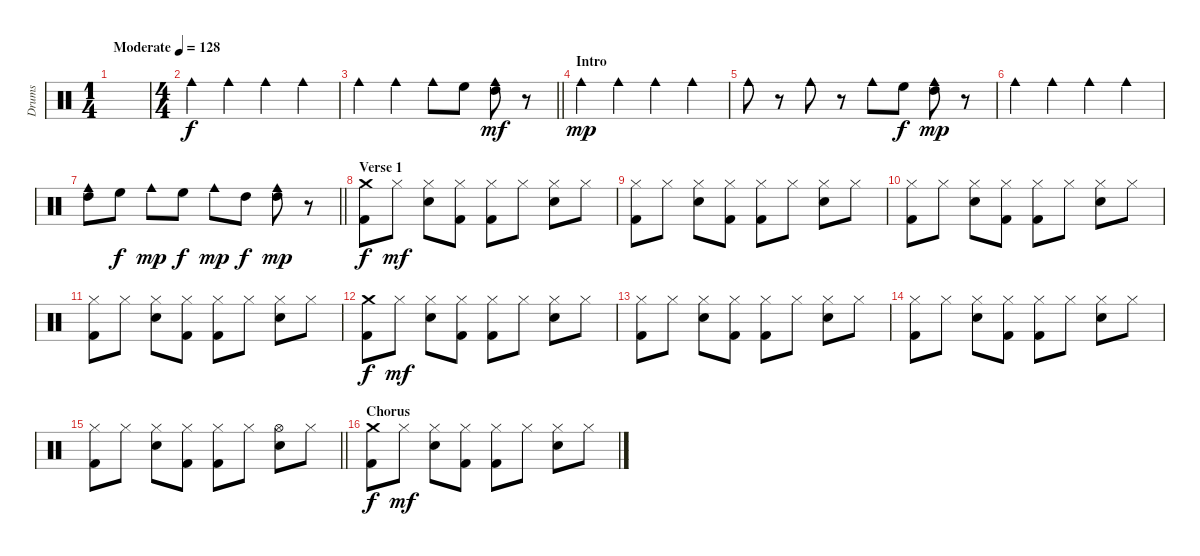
\track ("Drums" "Drums") {instrument percussion}
\staff {score}
\articulation defaults
\ts (1 4)
\tempo (128 "Moderate")
\clef neutral
\ks c
|
\ts (4 4)
"Cowbell medium (hit)".4 "Cowbell medium (hit)".4 "Cowbell medium (hit)".4 "Cowbell medium (hit)".4 |
\barLineRight lightlight "Cowbell medium (hit)".4 "Cowbell medium (hit)".4 "Cowbell medium (hit)".8 "High Floor Tom (hit)".8{dy f}
("Cowbell medium (hit)" "High Tom (hit)").8{dy mf} r.8 |
\section ("" "Intro")
"Cowbell medium (hit)".4{dy mp} "Cowbell medium (hit)".4 "Cowbell medium (hit)".4 "Cowbell medium (hit)".4 |
"Cowbell medium (hit)".8 r.8 "Cowbell medium (hit)".8 r.8 "Cowbell medium (hit)".8 "High Floor Tom (hit)".8{dy f} ("Cowbell medium (hit)" "High Tom (hit)").8{dy mp} r.8 |
"Cowbell medium (hit)".4 "Cowbell medium (hit)".4 "Cowbell medium (hit)".4 "Cowbell medium (hit)".4 |
\barLineRight lightlight
("Cowbell medium (hit)" "High Tom (hit)").8 "High Floor Tom (hit)".8{dy f} "Cowbell medium (hit)".8{dy mp} "High Floor Tom (hit)".8{dy f} "Cowbell medium (hit)".8{dy mp} "High Tom (hit)".8{dy f} ("Cowbell medium (hit)" "High Tom (hit)").8{dy mp} r.8 |
\section ("" "Verse 1")
("Crash medium (hit)" "Kick (hit) 2").8{dy f} "Hi-Hat (closed)".8{dy mf} ("Hi-Hat (closed)" "Snare (hit) 2").8 ("Hi-Hat (closed)" "Kick (hit) 2").8 ("Hi-Hat (closed)" "Kick (hit) 2").8 "Hi-Hat (closed)".8 ("Hi-Hat (closed)" "Snare (hit) 2").8 "Hi-Hat (closed)".8 |
("Hi-Hat (closed)" "Kick (hit) 2").8 "Hi-Hat (closed)".8 ("Hi-Hat (closed)" "Snare (hit) 2").8 ("Hi-Hat (closed)" "Kick (hit) 2").8 ("Hi-Hat (closed)" "Kick (hit) 2").8 "Hi-Hat (closed)".8 ("Hi-Hat (closed)" "Snare (hit) 2").8 "Hi-Hat (closed)".8 |
("Hi-Hat (closed)" "Kick (hit) 2").8 "Hi-Hat (closed)".8 ("Hi-Hat (closed)" "Snare (hit) 2").8 ("Hi-Hat (closed)" "Kick (hit) 2").8 ("Hi-Hat (closed)" "Kick (hit) 2").8 "Hi-Hat (closed)".8 ("Hi-Hat (closed)" "Snare (hit) 2").8 "Hi-Hat (closed)".8 |
("Hi-Hat (closed)" "Kick (hit) 2").8 "Hi-Hat (closed)".8 ("Hi-Hat (closed)" "Snare (hit) 2").8 ("Hi-Hat (closed)" "Kick (hit) 2").8 ("Hi-Hat (closed)" "Kick (hit) 2").8 "Hi-Hat (closed)".8 ("Hi-Hat (closed)" "Snare (hit) 2").8 "Hi-Hat (closed)".8 |
("Crash medium (hit)" "Kick (hit) 2").8{dy f} "Hi-Hat (closed)".8{dy mf} ("Hi-Hat (closed)" "Snare (hit) 2").8 ("Hi-Hat (closed)" "Kick (hit) 2").8 ("Hi-Hat (closed)" "Kick (hit) 2").8 "Hi-Hat (closed)".8 ("Hi-Hat (closed)" "Snare (hit) 2").8 "Hi-Hat (closed)".8 |
("Hi-Hat (closed)" "Kick (hit) 2").8 "Hi-Hat (closed)".8 ("Hi-Hat (closed)" "Snare (hit) 2").8 ("Hi-Hat (closed)" "Kick (hit) 2").8 ("Hi-Hat (closed)" "Kick (hit) 2").8 "Hi-Hat (closed)".8 ("Hi-Hat (closed)" "Snare (hit) 2").8 "Hi-Hat (closed)".8 |
("Hi-Hat (closed)" "Kick (hit) 2").8 "Hi-Hat (closed)".8 ("Hi-Hat (closed)" "Snare (hit) 2").8 ("Hi-Hat (closed)" "Kick (hit) 2").8 ("Hi-Hat (closed)" "Kick (hit) 2").8 "Hi-Hat (closed)".8 ("Hi-Hat (closed)" "Snare (hit) 2").8 "Hi-Hat (closed)".8 |
\barLineRight lightlight
("Hi-Hat (closed)" "Kick (hit) 2").8 "Hi-Hat (closed)".8 ("Hi-Hat (closed)" "Snare (hit) 2").8 ("Hi-Hat (closed)" "Kick (hit) 2").8 ("Hi-Hat (closed)" "Kick (hit) 2").8 "Hi-Hat (closed)".8 ("Hi-Hat (open)" "Snare (hit) 2").8 "Hi-Hat (closed)".8 |
\section ("" "Chorus")
("Crash medium (hit)" "Kick (hit) 2").8{dy f} "Hi-Hat (closed)".8{dy mf} ("Hi-Hat (closed)" "Snare (hit) 2").8 ("Hi-Hat (closed)" "Kick (hit) 2").8 ("Hi-Hat (closed)" "Kick (hit) 2").8 "Hi-Hat (closed)".8 ("Hi-Hat (closed)" "Snare (hit) 2").8 "Hi-Hat (closed)".8
